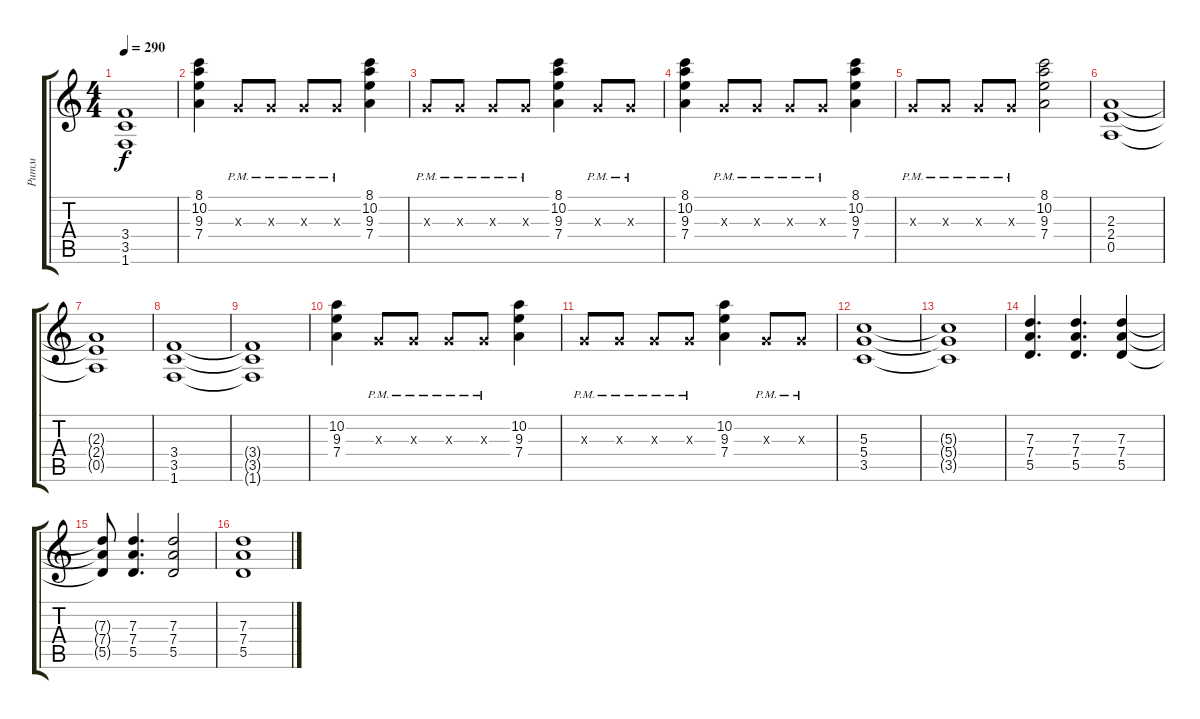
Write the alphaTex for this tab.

\track ("Ритм" "Ритм") {instrument distortionguitar}
\staff {score tabs}
\tuning (E4 B3 G3 D3 A2 E2) {hide}
\ts (4 4)
\tempo 290
\clef g2
\ks c
(3.4{t} 3.5{t} 1.6{t}).1{dy f} |
(8.1 10.2 9.3 7.4).4 0.3{pm x}.8 0.3{pm x}.8 0.3{pm x}.8 0.3{pm x}.8 (8.1 10.2 9.3 7.4).4 |
0.3{pm x}.8 0.3{pm x}.8 0.3{pm x}.8 0.3{pm x}.8 (8.1 10.2 9.3 7.4).4 0.3{pm x}.8 0.3{pm x}.8 |
(8.1 10.2 9.3 7.4).4 0.3{pm x}.8 0.3{pm x}.8 0.3{pm x}.8 0.3{pm x}.8 (8.1 10.2 9.3 7.4).4 |
0.3{pm x}.8 0.3{pm x}.8 0.3{pm x}.8 0.3{pm x}.8 (8.1 10.2 9.3 7.4).2 |
(2.3 2.4 0.5).1 |
(2.3{t} 2.4{t} 0.5{t}).1 |
(3.4 3.5 1.6).1 |
(3.4{t} 3.5{t} 1.6{t}).1 |
(10.2 9.3 7.4).4 0.3{pm x}.8 0.3{pm x}.8 0.3{pm x}.8 0.3{pm x}.8 (10.2 9.3 7.4).4 |
0.3{pm x}.8 0.3{pm x}.8 0.3{pm x}.8 0.3{pm x}.8 (10.2 9.3 7.4).4 0.3{pm x}.8 0.3{pm x}.8 |
(5.3 5.4 3.5).1 |
(5.3{t} 5.4{t} 3.5{t}).1 |
(7.3 7.4 5.5).4{d} (7.3 7.4 5.5).4{d} (7.3 7.4 5.5).4 |
(7.3{t} 7.4{t} 5.5{t}).8 (7.3 7.4 5.5).4{d} (7.3 7.4 5.5).2 |
(7.3 7.4 5.5).1
